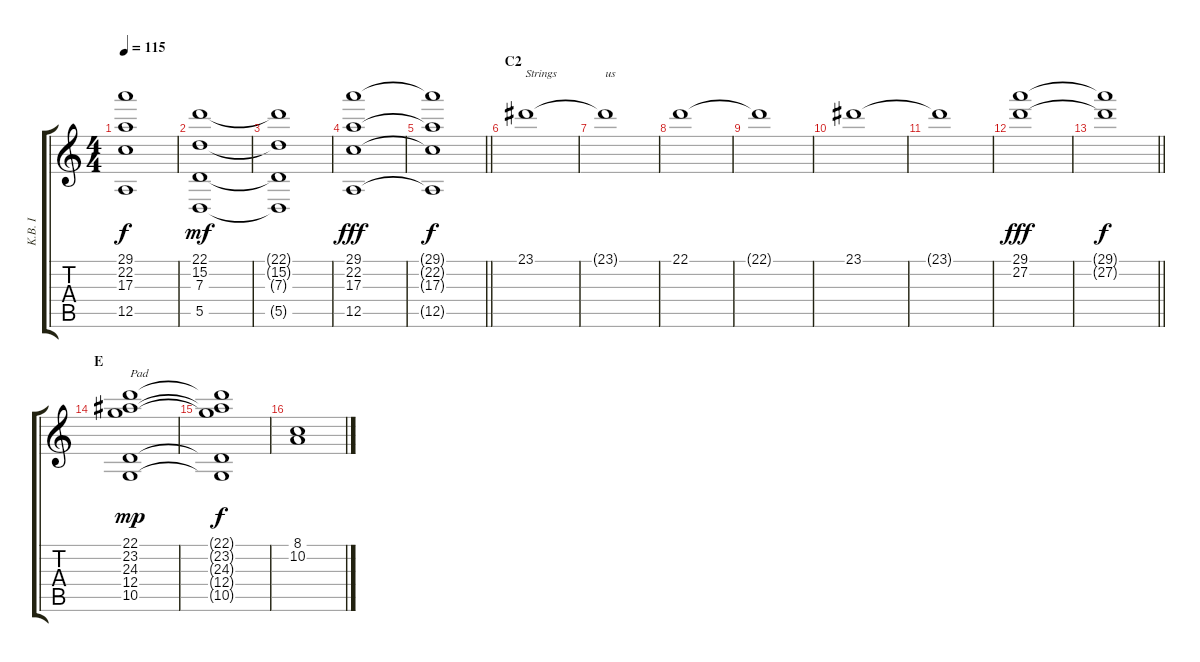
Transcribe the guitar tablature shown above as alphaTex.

\track ("K.B. I" "K.B. I") {instrument synthstrings1}
\staff {score tabs}
\tuning (E4 B3 G3 D3 A2 E2) {hide}
\ts (4 4)
\tempo 115
\clef g2
\ks c
(29.1{t} 22.2{t} 17.3{t} 12.5{t}).1{dy f} |
(22.1 15.2 7.3 5.5).1{dy mf} |
(22.1{t} 15.2{t} 7.3{t} 5.5{t}).1 |
(29.1 22.2 17.3 12.5).1{dy fff} |
\barLineRight lightlight
(29.1{t} 22.2{t} 17.3{t} 12.5{t}).1{dy f} |
\section ("" "C2")
23.1.1{txt "Strings" volume 12 instrument stringensemble2} |
23.1{t}.1{txt "us"} |
22.1.1 |
22.1{t}.1 |
23.1.1 |
23.1{t}.1 |
(29.1 27.2).1{dy fff} |
\barLineRight lightlight
(29.1{t} 27.2{t}).1{dy f} |
\section ("" "E")
(22.1 23.2 24.3 12.4 10.5).1{txt "Pad" dy mp instrument pad8sweep} |
(22.1{t} 23.2{t} 24.3{t} 12.4{t} 10.5{t}).1{dy f} |
(8.1 10.2).1
